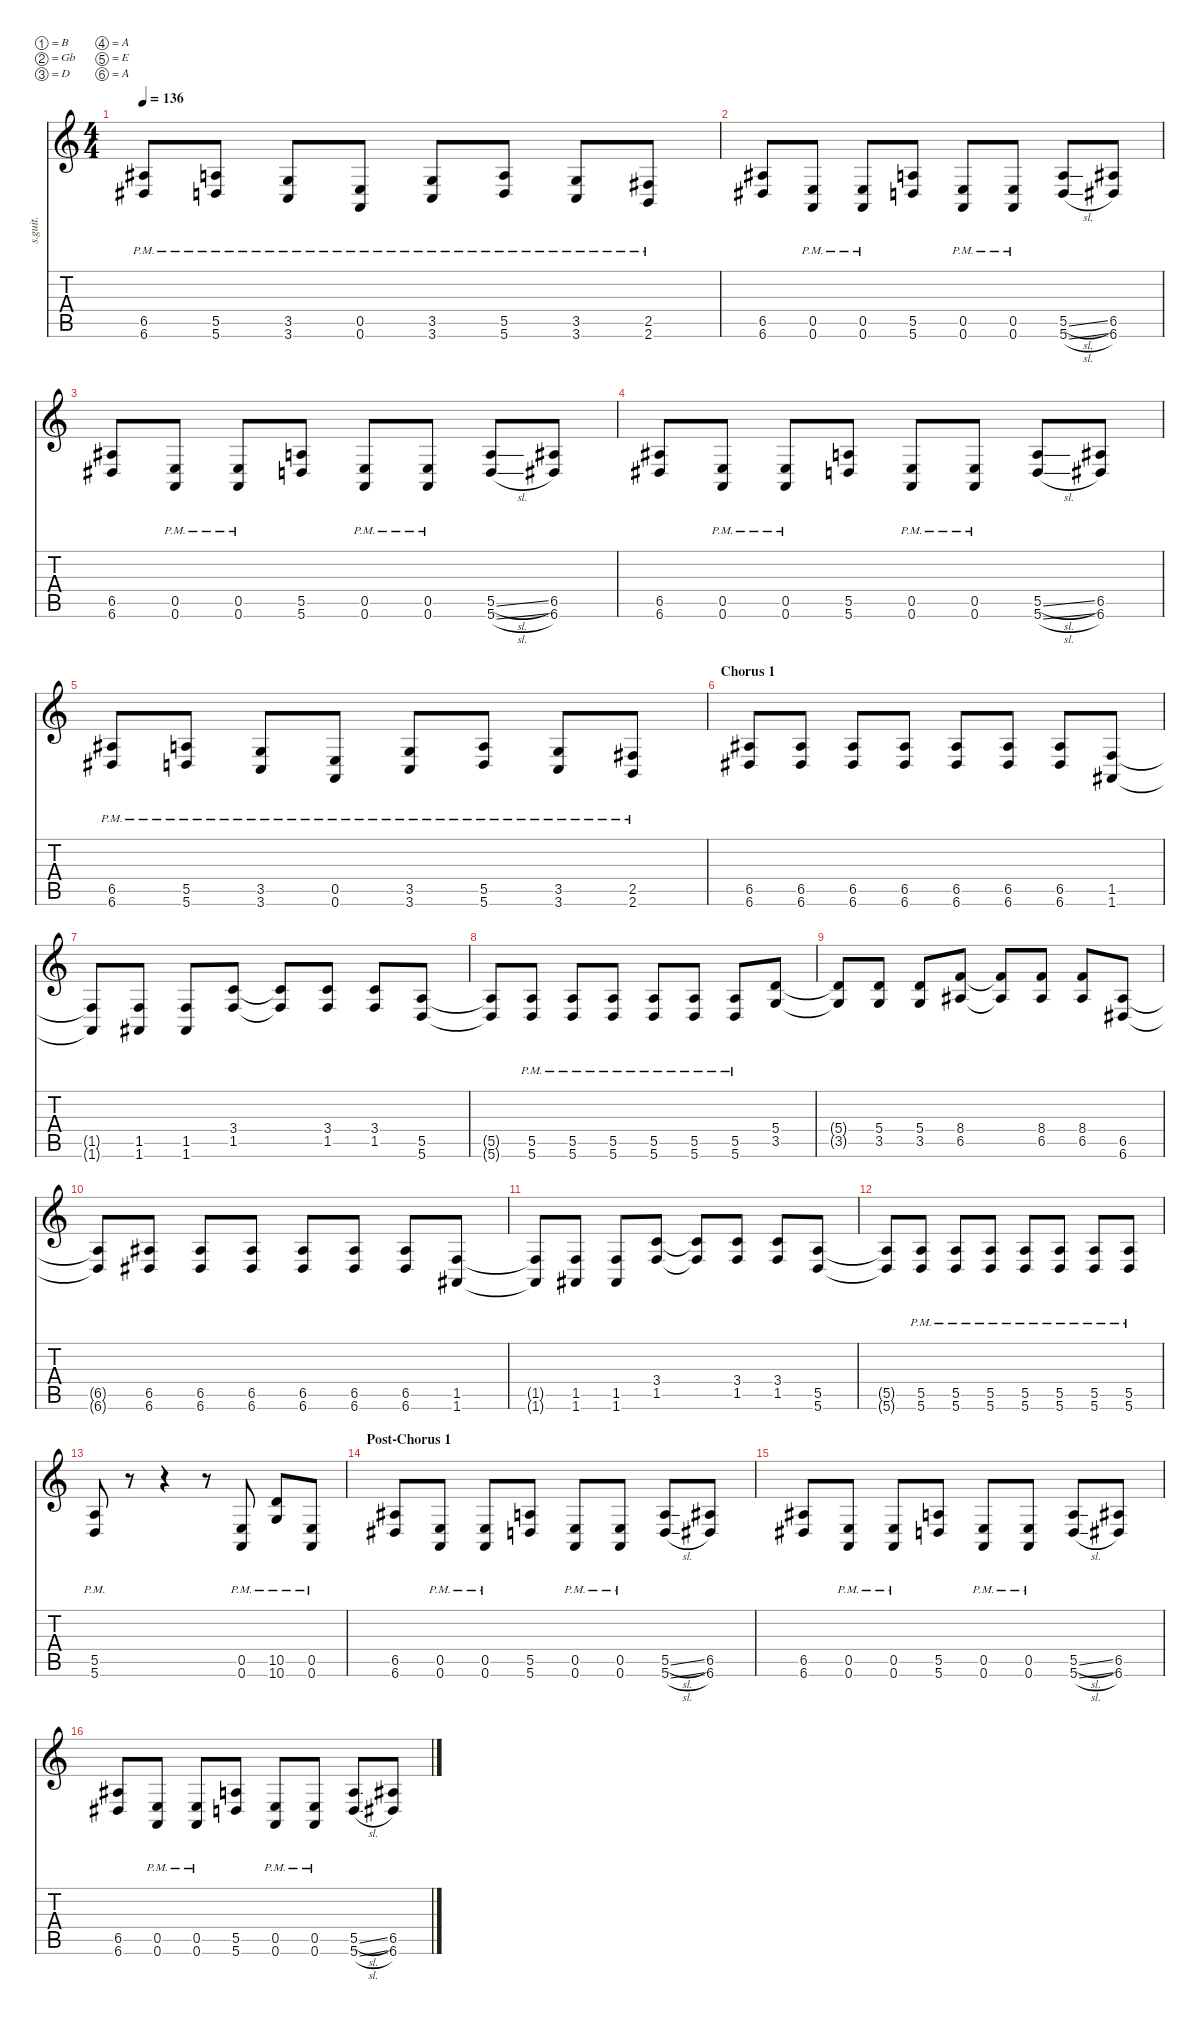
\defaultSystemsLayout 4
\hideDynamics
\bracketExtendMode nobrackets
\track ("Jim Root" "s.guit.") {instrument distortionguitar}
\staff {score tabs}
\tuning (B3 Gb3 D3 A2 E2 A1)
\ts (4 4)
\tempo 136
\clef g2
\ks c
(6.5{pm acc #} 6.6{pm acc #}).8{lyrics (0 "") lyrics (1 "") lyrics (2 "") lyrics (3 "") lyrics (4 "") dy f} (5.5{pm} 5.6{pm}).8{lyrics (0 "") lyrics (1 "") lyrics (2 "") lyrics (3 "") lyrics (4 "")} (3.5{pm} 3.6{pm}).8{lyrics (0 "") lyrics (1 "") lyrics (2 "") lyrics (3 "") lyrics (4 "")} (0.5{pm} 0.6{pm}).8{lyrics (0 "") lyrics (1 "") lyrics (2 "") lyrics (3 "") lyrics (4 "")} (3.5{pm} 3.6{pm}).8{lyrics (0 "") lyrics (1 "") lyrics (2 "") lyrics (3 "") lyrics (4 "")} (5.5{pm} 5.6{pm}).8{lyrics (0 "") lyrics (1 "") lyrics (2 "") lyrics (3 "") lyrics (4 "")} (3.5{pm} 3.6{pm}).8{lyrics (0 "") lyrics (1 "") lyrics (2 "") lyrics (3 "") lyrics (4 "")} (2.5{pm acc #} 2.6{pm}).8{lyrics (0 "") lyrics (1 "") lyrics (2 "") lyrics (3 "") lyrics (4 "")} |
(6.5{acc #} 6.6{acc #}).8{lyrics (0 "") lyrics (1 "") lyrics (2 "") lyrics (3 "") lyrics (4 "")} (0.5{pm} 0.6{pm}).8{lyrics (0 "") lyrics (1 "") lyrics (2 "") lyrics (3 "") lyrics (4 "")} (0.5{pm} 0.6{pm}).8{lyrics (0 "") lyrics (1 "") lyrics (2 "") lyrics (3 "") lyrics (4 "")} (5.5 5.6).8{lyrics (0 "") lyrics (1 "") lyrics (2 "") lyrics (3 "") lyrics (4 "")} (0.5{pm} 0.6{pm}).8{lyrics (0 "") lyrics (1 "") lyrics (2 "") lyrics (3 "") lyrics (4 "")} (0.5{pm} 0.6{pm}).8{lyrics (0 "") lyrics (1 "") lyrics (2 "") lyrics (3 "") lyrics (4 "")} (5.5{sl} 5.6{sl}).8{lyrics (0 "") lyrics (1 "") lyrics (2 "") lyrics (3 "") lyrics (4 "")} (6.5{acc #} 6.6{acc #}).8{lyrics (0 "") lyrics (1 "") lyrics (2 "") lyrics (3 "") lyrics (4 "")} |
(6.5{acc #} 6.6{acc #}).8{lyrics (0 "") lyrics (1 "") lyrics (2 "") lyrics (3 "") lyrics (4 "")} (0.5{pm} 0.6{pm}).8{lyrics (0 "") lyrics (1 "") lyrics (2 "") lyrics (3 "") lyrics (4 "")} (0.5{pm} 0.6{pm}).8{lyrics (0 "") lyrics (1 "") lyrics (2 "") lyrics (3 "") lyrics (4 "")} (5.5 5.6).8{lyrics (0 "") lyrics (1 "") lyrics (2 "") lyrics (3 "") lyrics (4 "")} (0.5{pm} 0.6{pm}).8{lyrics (0 "") lyrics (1 "") lyrics (2 "") lyrics (3 "") lyrics (4 "")} (0.5{pm} 0.6{pm}).8{lyrics (0 "") lyrics (1 "") lyrics (2 "") lyrics (3 "") lyrics (4 "")} (5.5{sl} 5.6{sl}).8{lyrics (0 "") lyrics (1 "") lyrics (2 "") lyrics (3 "") lyrics (4 "")} (6.5{acc #} 6.6{acc #}).8{lyrics (0 "") lyrics (1 "") lyrics (2 "") lyrics (3 "") lyrics (4 "")} |
(6.5{acc #} 6.6{acc #}).8{lyrics (0 "") lyrics (1 "") lyrics (2 "") lyrics (3 "") lyrics (4 "")} (0.5{pm} 0.6{pm}).8{lyrics (0 "") lyrics (1 "") lyrics (2 "") lyrics (3 "") lyrics (4 "")} (0.5{pm} 0.6{pm}).8{lyrics (0 "") lyrics (1 "") lyrics (2 "") lyrics (3 "") lyrics (4 "")} (5.5 5.6).8{lyrics (0 "") lyrics (1 "") lyrics (2 "") lyrics (3 "") lyrics (4 "")} (0.5{pm} 0.6{pm}).8{lyrics (0 "") lyrics (1 "") lyrics (2 "") lyrics (3 "") lyrics (4 "")} (0.5{pm} 0.6{pm}).8{lyrics (0 "") lyrics (1 "") lyrics (2 "") lyrics (3 "") lyrics (4 "")} (5.5{sl} 5.6{sl}).8{lyrics (0 "") lyrics (1 "") lyrics (2 "") lyrics (3 "") lyrics (4 "")} (6.5{acc #} 6.6{acc #}).8{lyrics (0 "") lyrics (1 "") lyrics (2 "") lyrics (3 "") lyrics (4 "")} |
(6.5{pm acc #} 6.6{pm acc #}).8{lyrics (0 "") lyrics (1 "") lyrics (2 "") lyrics (3 "") lyrics (4 "")} (5.5{pm} 5.6{pm}).8{lyrics (0 "") lyrics (1 "") lyrics (2 "") lyrics (3 "") lyrics (4 "")} (3.5{pm} 3.6{pm}).8{lyrics (0 "") lyrics (1 "") lyrics (2 "") lyrics (3 "") lyrics (4 "")} (0.5{pm} 0.6{pm}).8{lyrics (0 "") lyrics (1 "") lyrics (2 "") lyrics (3 "") lyrics (4 "")} (3.5{pm} 3.6{pm}).8{lyrics (0 "") lyrics (1 "") lyrics (2 "") lyrics (3 "") lyrics (4 "")} (5.5{pm} 5.6{pm}).8{lyrics (0 "") lyrics (1 "") lyrics (2 "") lyrics (3 "") lyrics (4 "")} (3.5{pm} 3.6{pm}).8{lyrics (0 "") lyrics (1 "") lyrics (2 "") lyrics (3 "") lyrics (4 "")} (2.5{pm acc #} 2.6{pm}).8{lyrics (0 "") lyrics (1 "") lyrics (2 "") lyrics (3 "") lyrics (4 "")} |
\section ("" "Chorus 1")
(6.5{acc #} 6.6{acc #}).8{lyrics (0 "") lyrics (1 "") lyrics (2 "") lyrics (3 "") lyrics (4 "")} (6.5{acc #} 6.6{acc #}).8{lyrics (0 "") lyrics (1 "") lyrics (2 "") lyrics (3 "") lyrics (4 "")} (6.5{acc #} 6.6{acc #}).8{lyrics (0 "") lyrics (1 "") lyrics (2 "") lyrics (3 "") lyrics (4 "")} (6.5{acc #} 6.6{acc #}).8{lyrics (0 "") lyrics (1 "") lyrics (2 "") lyrics (3 "") lyrics (4 "")} (6.5{acc #} 6.6{acc #}).8{lyrics (0 "") lyrics (1 "") lyrics (2 "") lyrics (3 "") lyrics (4 "")} (6.5{acc #} 6.6{acc #}).8{lyrics (0 "") lyrics (1 "") lyrics (2 "") lyrics (3 "") lyrics (4 "")} (6.5{acc #} 6.6{acc #}).8{lyrics (0 "") lyrics (1 "") lyrics (2 "") lyrics (3 "") lyrics (4 "")} (1.5 1.6{acc #}).8{lyrics (0 "") lyrics (1 "") lyrics (2 "") lyrics (3 "") lyrics (4 "")} |
(1.5{t} 1.6{t acc #}).8{lyrics (0 "") lyrics (1 "") lyrics (2 "") lyrics (3 "") lyrics (4 "")} (1.5 1.6{acc #}).8{lyrics (0 "") lyrics (1 "") lyrics (2 "") lyrics (3 "") lyrics (4 "")} (1.5 1.6{acc #}).8{lyrics (0 "") lyrics (1 "") lyrics (2 "") lyrics (3 "") lyrics (4 "")} (3.4 1.5).8{lyrics (0 "") lyrics (1 "") lyrics (2 "") lyrics (3 "") lyrics (4 "")} (3.4{t} 1.5{t}).8{lyrics (0 "") lyrics (1 "") lyrics (2 "") lyrics (3 "") lyrics (4 "")} (3.4 1.5).8{lyrics (0 "") lyrics (1 "") lyrics (2 "") lyrics (3 "") lyrics (4 "")} (3.4 1.5).8{lyrics (0 "") lyrics (1 "") lyrics (2 "") lyrics (3 "") lyrics (4 "")} (5.5 5.6).8{lyrics (0 "") lyrics (1 "") lyrics (2 "") lyrics (3 "") lyrics (4 "")} |
(5.5{t} 5.6{t}).8{lyrics (0 "") lyrics (1 "") lyrics (2 "") lyrics (3 "") lyrics (4 "")} (5.5{pm} 5.6{pm}).8{lyrics (0 "") lyrics (1 "") lyrics (2 "") lyrics (3 "") lyrics (4 "")} (5.5{pm} 5.6{pm}).8{lyrics (0 "") lyrics (1 "") lyrics (2 "") lyrics (3 "") lyrics (4 "")} (5.5{pm} 5.6{pm}).8{lyrics (0 "") lyrics (1 "") lyrics (2 "") lyrics (3 "") lyrics (4 "")} (5.5{pm} 5.6{pm}).8{lyrics (0 "") lyrics (1 "") lyrics (2 "") lyrics (3 "") lyrics (4 "")} (5.5{pm} 5.6{pm}).8{lyrics (0 "") lyrics (1 "") lyrics (2 "") lyrics (3 "") lyrics (4 "")} (5.5{pm} 5.6{pm}).8{lyrics (0 "") lyrics (1 "") lyrics (2 "") lyrics (3 "") lyrics (4 "")} (5.4 3.5).8{lyrics (0 "") lyrics (1 "") lyrics (2 "") lyrics (3 "") lyrics (4 "")} |
(5.4{t} 3.5{t}).8{lyrics (0 "") lyrics (1 "") lyrics (2 "") lyrics (3 "") lyrics (4 "")} (5.4 3.5).8{lyrics (0 "") lyrics (1 "") lyrics (2 "") lyrics (3 "") lyrics (4 "")} (5.4 3.5).8{lyrics (0 "") lyrics (1 "") lyrics (2 "") lyrics (3 "") lyrics (4 "")} (8.4 6.5{acc #}).8{lyrics (0 "") lyrics (1 "") lyrics (2 "") lyrics (3 "") lyrics (4 "")} (8.4{t} 6.5{t acc #}).8{lyrics (0 "") lyrics (1 "") lyrics (2 "") lyrics (3 "") lyrics (4 "")} (8.4 6.5{acc #}).8{lyrics (0 "") lyrics (1 "") lyrics (2 "") lyrics (3 "") lyrics (4 "")} (8.4 6.5{acc #}).8{lyrics (0 "") lyrics (1 "") lyrics (2 "") lyrics (3 "") lyrics (4 "")} (6.5{acc #} 6.6{acc #}).8{lyrics (0 "") lyrics (1 "") lyrics (2 "") lyrics (3 "") lyrics (4 "")} |
(6.5{t acc #} 6.6{t acc #}).8{lyrics (0 "") lyrics (1 "") lyrics (2 "") lyrics (3 "") lyrics (4 "")} (6.5{acc #} 6.6{acc #}).8{lyrics (0 "") lyrics (1 "") lyrics (2 "") lyrics (3 "") lyrics (4 "")} (6.5{acc #} 6.6{acc #}).8{lyrics (0 "") lyrics (1 "") lyrics (2 "") lyrics (3 "") lyrics (4 "")} (6.5{acc #} 6.6{acc #}).8{lyrics (0 "") lyrics (1 "") lyrics (2 "") lyrics (3 "") lyrics (4 "")} (6.5{acc #} 6.6{acc #}).8{lyrics (0 "") lyrics (1 "") lyrics (2 "") lyrics (3 "") lyrics (4 "")} (6.5{acc #} 6.6{acc #}).8{lyrics (0 "") lyrics (1 "") lyrics (2 "") lyrics (3 "") lyrics (4 "")} (6.5{acc #} 6.6{acc #}).8{lyrics (0 "") lyrics (1 "") lyrics (2 "") lyrics (3 "") lyrics (4 "")} (1.5 1.6{acc #}).8{lyrics (0 "") lyrics (1 "") lyrics (2 "") lyrics (3 "") lyrics (4 "")} |
(1.5{t} 1.6{t acc #}).8{lyrics (0 "") lyrics (1 "") lyrics (2 "") lyrics (3 "") lyrics (4 "")} (1.5 1.6{acc #}).8{lyrics (0 "") lyrics (1 "") lyrics (2 "") lyrics (3 "") lyrics (4 "")} (1.5 1.6{acc #}).8{lyrics (0 "") lyrics (1 "") lyrics (2 "") lyrics (3 "") lyrics (4 "")} (3.4 1.5).8{lyrics (0 "") lyrics (1 "") lyrics (2 "") lyrics (3 "") lyrics (4 "")} (3.4{t} 1.5{t}).8{lyrics (0 "") lyrics (1 "") lyrics (2 "") lyrics (3 "") lyrics (4 "")} (3.4 1.5).8{lyrics (0 "") lyrics (1 "") lyrics (2 "") lyrics (3 "") lyrics (4 "")} (3.4 1.5).8{lyrics (0 "") lyrics (1 "") lyrics (2 "") lyrics (3 "") lyrics (4 "")} (5.5 5.6).8{lyrics (0 "") lyrics (1 "") lyrics (2 "") lyrics (3 "") lyrics (4 "")} |
(5.5{t} 5.6{t}).8{lyrics (0 "") lyrics (1 "") lyrics (2 "") lyrics (3 "") lyrics (4 "")} (5.5{pm} 5.6{pm}).8{lyrics (0 "") lyrics (1 "") lyrics (2 "") lyrics (3 "") lyrics (4 "")} (5.5{pm} 5.6{pm}).8{lyrics (0 "") lyrics (1 "") lyrics (2 "") lyrics (3 "") lyrics (4 "")} (5.5{pm} 5.6{pm}).8{lyrics (0 "") lyrics (1 "") lyrics (2 "") lyrics (3 "") lyrics (4 "")} (5.5{pm} 5.6{pm}).8{lyrics (0 "") lyrics (1 "") lyrics (2 "") lyrics (3 "") lyrics (4 "")} (5.5{pm} 5.6{pm}).8{lyrics (0 "") lyrics (1 "") lyrics (2 "") lyrics (3 "") lyrics (4 "")} (5.5{pm} 5.6{pm}).8{lyrics (0 "") lyrics (1 "") lyrics (2 "") lyrics (3 "") lyrics (4 "")} (5.5{pm} 5.6{pm}).8{lyrics (0 "") lyrics (1 "") lyrics (2 "") lyrics (3 "") lyrics (4 "")} |
(5.5{pm} 5.6{pm}).8{lyrics (0 "") lyrics (1 "") lyrics (2 "") lyrics (3 "") lyrics (4 "")} r.8 r.4 r.8 (0.6{pm} 0.5{pm}).8{lyrics (0 "") lyrics (1 "") lyrics (2 "") lyrics (3 "") lyrics (4 "")} (10.5{pm} 10.6{pm}).8{lyrics (0 "") lyrics (1 "") lyrics (2 "") lyrics (3 "") lyrics (4 "")} (0.6{pm} 0.5{pm}).8{lyrics (0 "") lyrics (1 "") lyrics (2 "") lyrics (3 "") lyrics (4 "")} |
\section ("" "Post-Chorus 1")
(6.5{acc #} 6.6{acc #}).8{lyrics (0 "") lyrics (1 "") lyrics (2 "") lyrics (3 "") lyrics (4 "")} (0.5{pm} 0.6{pm}).8{lyrics (0 "") lyrics (1 "") lyrics (2 "") lyrics (3 "") lyrics (4 "")} (0.5{pm} 0.6{pm}).8{lyrics (0 "") lyrics (1 "") lyrics (2 "") lyrics (3 "") lyrics (4 "")} (5.5 5.6).8{lyrics (0 "") lyrics (1 "") lyrics (2 "") lyrics (3 "") lyrics (4 "")} (0.5{pm} 0.6{pm}).8{lyrics (0 "") lyrics (1 "") lyrics (2 "") lyrics (3 "") lyrics (4 "")} (0.5{pm} 0.6{pm}).8{lyrics (0 "") lyrics (1 "") lyrics (2 "") lyrics (3 "") lyrics (4 "")} (5.5{sl} 5.6{sl}).8{lyrics (0 "") lyrics (1 "") lyrics (2 "") lyrics (3 "") lyrics (4 "")} (6.5{acc #} 6.6{acc #}).8{lyrics (0 "") lyrics (1 "") lyrics (2 "") lyrics (3 "") lyrics (4 "")} |
(6.5{acc #} 6.6{acc #}).8{lyrics (0 "") lyrics (1 "") lyrics (2 "") lyrics (3 "") lyrics (4 "")} (0.5{pm} 0.6{pm}).8{lyrics (0 "") lyrics (1 "") lyrics (2 "") lyrics (3 "") lyrics (4 "")} (0.5{pm} 0.6{pm}).8{lyrics (0 "") lyrics (1 "") lyrics (2 "") lyrics (3 "") lyrics (4 "")} (5.5 5.6).8{lyrics (0 "") lyrics (1 "") lyrics (2 "") lyrics (3 "") lyrics (4 "")} (0.5{pm} 0.6{pm}).8{lyrics (0 "") lyrics (1 "") lyrics (2 "") lyrics (3 "") lyrics (4 "")} (0.5{pm} 0.6{pm}).8{lyrics (0 "") lyrics (1 "") lyrics (2 "") lyrics (3 "") lyrics (4 "")} (5.5{sl} 5.6{sl}).8{lyrics (0 "") lyrics (1 "") lyrics (2 "") lyrics (3 "") lyrics (4 "")} (6.5{acc #} 6.6{acc #}).8{lyrics (0 "") lyrics (1 "") lyrics (2 "") lyrics (3 "") lyrics (4 "")} |
(6.5{acc #} 6.6{acc #}).8{lyrics (0 "") lyrics (1 "") lyrics (2 "") lyrics (3 "") lyrics (4 "")} (0.5{pm} 0.6{pm}).8{lyrics (0 "") lyrics (1 "") lyrics (2 "") lyrics (3 "") lyrics (4 "")} (0.5{pm} 0.6{pm}).8{lyrics (0 "") lyrics (1 "") lyrics (2 "") lyrics (3 "") lyrics (4 "")} (5.5 5.6).8{lyrics (0 "") lyrics (1 "") lyrics (2 "") lyrics (3 "") lyrics (4 "")} (0.5{pm} 0.6{pm}).8{lyrics (0 "") lyrics (1 "") lyrics (2 "") lyrics (3 "") lyrics (4 "")} (0.5{pm} 0.6{pm}).8{lyrics (0 "") lyrics (1 "") lyrics (2 "") lyrics (3 "") lyrics (4 "")} (5.5{sl} 5.6{sl}).8{lyrics (0 "") lyrics (1 "") lyrics (2 "") lyrics (3 "") lyrics (4 "")} (6.5{acc #} 6.6{acc #}).8{lyrics (0 "") lyrics (1 "") lyrics (2 "") lyrics (3 "") lyrics (4 "")}
